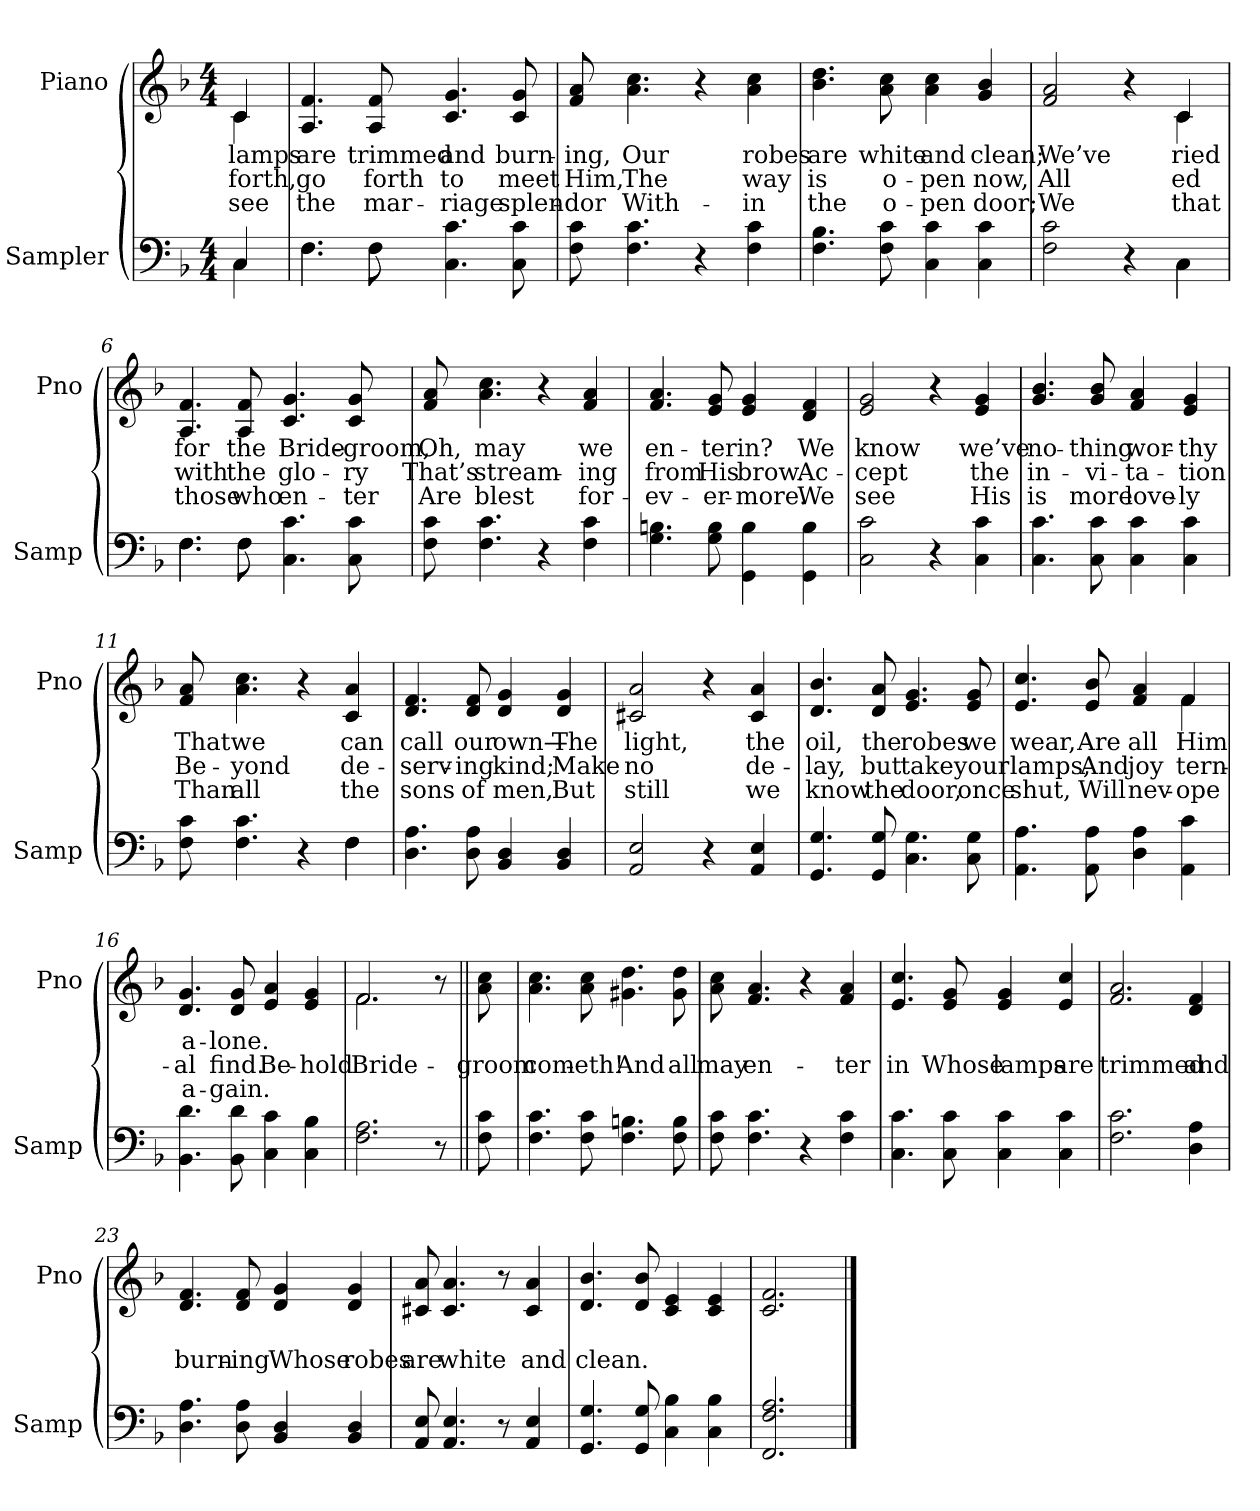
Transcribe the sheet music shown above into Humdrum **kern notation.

**kern	**kern	**text	**text	**text
*part2	*part1	*part1	*part1	*part1
*staff2	*staff1	*staff1	*staff1	*staff1
*I"Sampler	*I"Piano	*	*	*
*I'Samp	*I'Pno	*	*	*
*clefF4	*clefG2	*	*	*
*k[b-]	*k[b-]	*	*	*
*F:	*F:	*	*	*
*M4/4	*M4/4	*	*	*
=1	=1	=1	=1	=1
*^	*^	*	*	*
4C/	4C	4c/	4c	lamps	forth,	see
*	*	*v	*v	*	*	*
=2	=2	=2	=2	=2	=2
4.F\	4.F	4.A 4.f	are	go	the
8F\	8F	8A 8f	trimmed	forth	mar-
4.C 4.c	2ryy	4.c 4.g	and	to	-riage
8C 8c	.	8c 8g	burn-	meet	splen-
*v	*v	*	*	*	*
=3	=3	=3	=3	=3
8F 8c	8f 8a	-ing,	Him,	-dor
4.F 4.c	4.a 4.cc	Our	The	With-
4r	4r	.	.	.
4F 4c	4a 4cc	robes	way	-in
=4	=4	=4	=4	=4
4.F 4.B-	4.b- 4.dd	are	is	the
8F 8c	8a 8cc	white	o-	o-
4C 4c	4a 4cc	and	-pen	-pen
4C 4c	4g 4b-	clean;	now,	door;
=5	=5	=5	=5	=5
*^	*^	*	*	*
2F 2c	2.ryy	2f 2a	2.ryy	We’ve	All	We
4r	.	4r	.	.	.	.
4C\	4C	4c/	4c	-ried	-ed	that
*	*	*v	*v	*	*	*
=6	=6	=6	=6	=6	=6
4.F\	4.F	4.A 4.f	for	with	those
8F\	8F	8A 8f	the	the	who
4.C 4.c	2ryy	4.c 4.g	Bride-	glo-	en-
8C 8c	.	8c 8g	-groom,	-ry	-ter
*v	*v	*	*	*	*
=7	=7	=7	=7	=7
8F 8c	8f 8a	Oh,	That’s	Are
4.F 4.c	4.a 4.cc	may	stream-	blest
4r	4r	.	.	.
4F 4c	4f 4a	we	-ing	for-
=8	=8	=8	=8	=8
4.G 4.Bn	4.f 4.a	en-	from	-ev-
8G 8B	8e 8g	-ter	His	-er-
4GG 4B	4e 4g	in?	brow.	-more.
4GG 4B	4d 4f	We	Ac-	We
=9	=9	=9	=9	=9
2C 2c	2e 2g	know	-cept	see
4r	4r	.	.	.
4C 4c	4e 4g	we’ve	the	His
=10	=10	=10	=10	=10
4.C 4.c	4.g 4.b-	no-	in-	is
8C 8c	8g 8b-	-thing	-vi-	more
4C 4c	4f 4a	wor-	-ta-	love-
4C 4c	4e 4g	-thy	-tion	-ly
=11	=11	=11	=11	=11
*^	*	*	*	*
8F 8c	2.ryy	8f 8a	That	Be-	Than
4.F 4.c	.	4.a 4.cc	we	-yond	all
4r	.	4r	.	.	.
4F\	4F	4c 4a	can	de-	the
*v	*v	*	*	*	*
=12	=12	=12	=12	=12
4.D 4.A	4.d 4.f	call	-serv-	sons
8D 8A	8d 8f	our	-ing	of
4BB- 4D	4d 4g	own—	kind;	men,
4BB- 4D	4d 4g	The	Make	But
=13	=13	=13	=13	=13
2AA 2E	2c#X 2a	light,	no	still
4r	4r	.	.	.
4AA 4E	4c# 4a	the	de-	we
=14	=14	=14	=14	=14
4.GG 4.G	4.d 4.b-	oil,	-lay,	know
8GG 8G	8d 8a	the	but	the
4.C 4.G	4.e 4.g	robes	take	door,
8C 8G	8e 8g	we	your	once
=15	=15	=15	=15	=15
*	*^	*	*	*
4.AA 4.A	4.e 4.cc	2.ryy	wear,	lamps,	shut,
8AA 8A	8e 8b-	.	Are	And	Will
4D 4A	4f 4a	.	all	joy	nev-
4AA 4c	4f/	4f	Him	-tern-	ope
*	*v	*v	*	*	*
=16	=16	=16	=16	=16
4.BB- 4.d	4.d 4.g	a-	-al	a-
8BB- 8d	8d 8g	-lone.	find.	-gain.
4C 4c	4e 4a	.	Be-	.
4C 4B-	4e 4g	.	-hold	.
=17	=17	=17	=17	=17
*	*^	*	*	*
2.F 2.A	2.f/	2.f	.	Bride-	.
8r	8r	8ryy	.	.	.
=18||	=18||	=18||	=18||	=18||	=18||
!	!LO:TX:t=Refrain	!	!	!	!
*	*v	*v	*	*	*
8F 8c	8a 8cc	.	-groom	.
=19	=19	=19	=19	=19
4.F 4.c	4.a 4.cc	.	com-	.
8F 8c	8a 8cc	.	-eth!	.
4.F 4.Bn	4.g#X 4.dd	.	And	.
8F 8B	8g# 8dd	.	all	.
=20	=20	=20	=20	=20
8F 8c	8a 8cc	.	may	.
4.F 4.c	4.f 4.a	.	en-	.
4r	4r	.	.	.
4F 4c	4f 4a	.	-ter	.
=21	=21	=21	=21	=21
4.C 4.c	4.e 4.cc	.	in	.
8C 8c	8e 8g	.	Whose	.
4C 4c	4e 4g	.	lamps	.
4C 4c	4e 4cc	.	are	.
=22	=22	=22	=22	=22
2.F 2.c	2.f 2.a	.	trimmed	.
4D 4A	4d 4f	.	and	.
=23	=23	=23	=23	=23
4.D 4.A	4.d 4.f	.	burn-	.
8D 8A	8d 8f	.	-ing	.
4BB- 4D	4d 4g	.	Whose	.
4BB- 4D	4d 4g	.	robes	.
=24	=24	=24	=24	=24
8AA 8E	8c#X 8a	.	are	.
4.AA 4.E	4.c# 4.a	.	white	.
8r	8r	.	.	.
4AA 4E	4c# 4a	.	and	.
=25	=25	=25	=25	=25
4.GG 4.G	4.d 4.b-	.	clean.	.
8GG 8G	8d 8b-	.	.	.
4C 4B-	4c 4e	.	.	.
4C 4B-	4c 4e	.	.	.
=26	=26	=26	=26	=26
2.FF 2.F 2.A	2.c 2.f	.	.	.
==	==	==	==	==
*-	*-	*-	*-	*-
